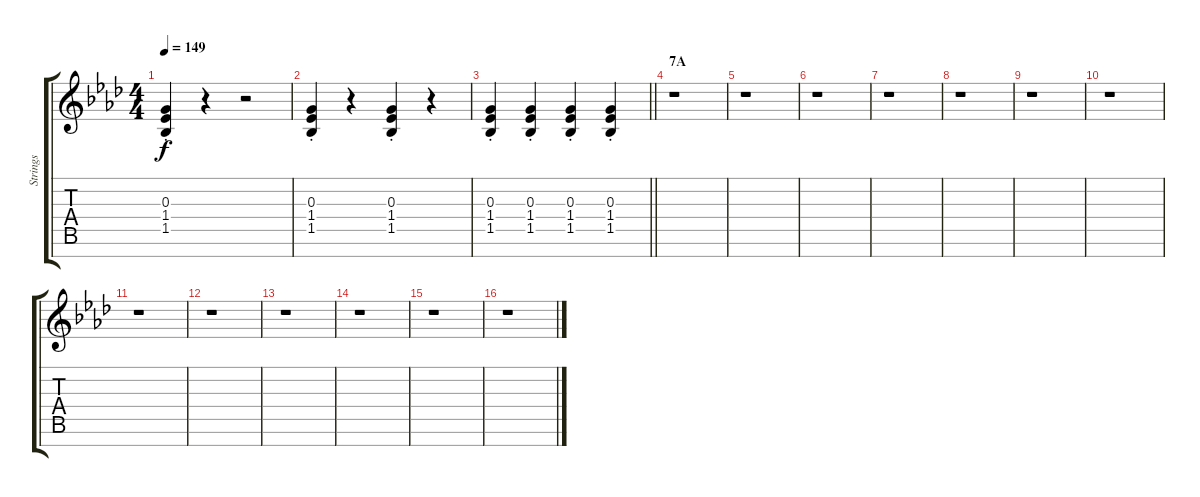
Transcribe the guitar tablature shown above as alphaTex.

\track ("Strings" "Strings") {instrument stringensemble1}
\staff {score tabs}
\tuning (E5 B4 G4 D4 A3 E3 B2) {hide}
\ts (4 4)
\tempo 149
\clef g2
\ks ab
(0.3{st} 1.4{st} 1.5{st}).4{dy f} r.4 r.2 |
(0.3{st} 1.4{st} 1.5{st}).4 r.4 (0.3{st} 1.4{st} 1.5{st}).4 r.4 |
\barLineRight lightlight
(0.3{st} 1.4{st} 1.5{st}).4 (0.3{st} 1.4{st} 1.5{st}).4 (0.3{st} 1.4{st} 1.5{st}).4 (0.3{st} 1.4{st} 1.5{st}).4 |
\section ("" "7A")
r.1 |
r.1 |
r.1 |
r.1 |
r.1 |
r.1 |
r.1 |
r.1 |
r.1 |
r.1 |
r.1 |
r.1 |
r.1
